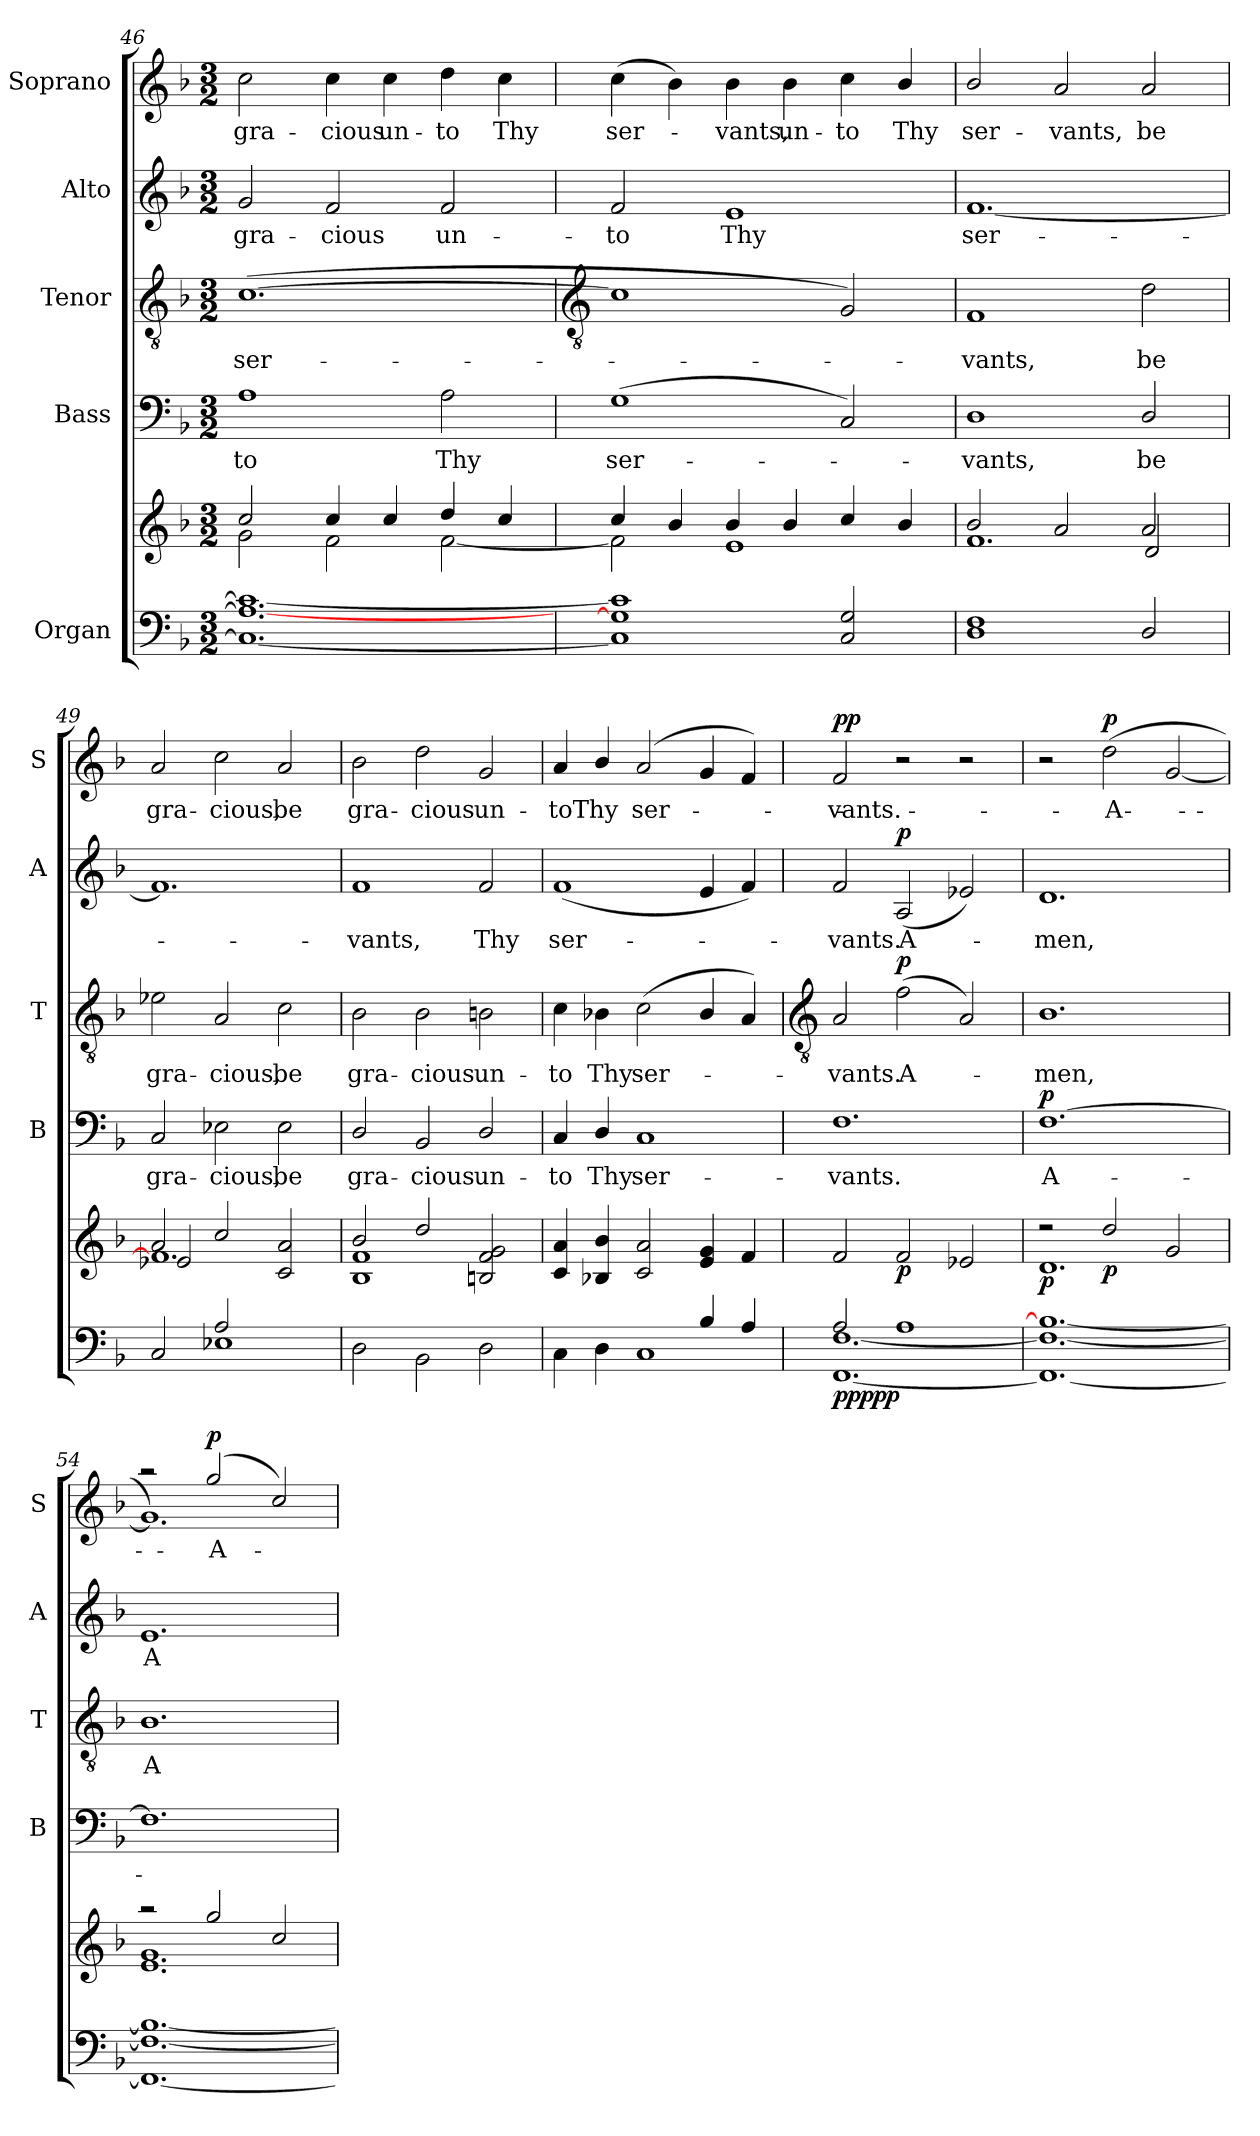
**kern	**kern	**dynam	**kern	**text	**dynam	**kern	**text	**dynam	**kern	**text	**dynam	**kern	**text	**dynam
*part5	*part5	*part5	*part4	*part4	*part4	*part3	*part3	*part3	*part2	*part2	*part2	*part1	*part1	*part1
*staff6	*staff5	*staff5/6	*staff4	*staff4	*staff4	*staff3	*staff3	*staff3	*staff2	*staff2	*staff2	*staff1	*staff1	*staff1
*I"Organ	*	*	*I"Bass	*	*	*I"Tenor	*	*	*I"Alto	*	*	*I"Soprano	*	*
*	*	*	*I'B	*	*	*I'T	*	*	*I'A	*	*	*I'S	*	*
*clefF4	*clefG2	*	*clefF4	*	*	*clefGv2	*	*	*clefG2	*	*	*clefG2	*	*
*k[b-]	*k[b-]	*	*k[b-]	*	*	*k[b-]	*	*	*k[b-]	*	*	*k[b-]	*	*
*F:	*F:	*	*F:	*	*	*F:	*	*	*F:	*	*	*F:	*	*
*M3/2	*M3/2	*	*M3/2	*	*	*M3/2	*	*	*M3/2	*	*	*M3/2	*	*
=46	=46	=46	=46	=46	=46	=46	=46	=46	=46	=46	=46	=46	=46	=46
*^	*^	*	*	*	*	*	*	*	*	*	*	*	*	*
!	!	!	!	!	!	!LO:LY:b	!	!	!LO:LY:b	!	!	!LO:LY:b	!	!	!LO:LY:b	!
1.ryy	1.C\_ 1.A\_ 1.c\_	2cc	2g\	.	1A	-to	.	(<[1.c	ser-	.	2g	gra-	.	2cc\	gra-	.
!	!	!	!	!	!	!	!	!	!	!	!	!LO:LY:b	!	!	!LO:LY:b	!
.	.	4cc	2f\	.	.	.	.	.	.	.	2f	-cious	.	4cc\	-cious	.
!	!	!	!	!	!	!	!	!	!	!	!	!	!	!	!LO:LY:b	!
.	.	4cc	.	.	.	.	.	.	.	.	.	.	.	4cc	un-	.
!	!	!	!	!	!	!LO:LY:b	!	!	!	!	!	!LO:LY:b	!	!	!LO:LY:b	!
.	.	4dd	[2f\	.	2A	Thy	.	.	.	.	2f	un-	.	4dd\	-to	.
!	!	!	!	!	!	!	!	!	!	!	!	!	!	!	!LO:LY:b	!
.	.	4cc	.	.	.	.	.	.	.	.	.	.	.	4cc\	Thy	.
!!LO:LB:g=z
=47	=47	=47	=47	=47	=47	=47	=47	=47	=47	=47	=47	=47	=47	=47	=47	=47
*	*	*	*	*	*	*	*	*clefGv2	*	*	*	*	*	*	*	*
*	*	*	*	*	*	*	*	*	*	*	*	*	*	*^	*	*
!	!	!	!	!	!	!LO:LY:b	!	!	!	!	!	!LO:LY:b	!	!	!LO:N:vis=1	!LO:LY:b	!
1.ryy	1C\] 1G\] 1c\]	4cc/	2f\]	.	(<1G	ser-	.	1c]	.	.	2f	-to	.	(>4cc\	1.ryy	ser-	.
.	.	4b-/	.	.	.	.	.	.	.	.	.	.	.	4b-\)	.	.	.
!	!	!	!	!	!	!	!	!	!	!	!	!LO:LY:b	!	!	!	!LO:LY:b	!
.	.	4b-/	1e\	.	.	.	.	.	.	.	1e	Thy	.	4b-\	.	vants,	.
!	!	!	!	!	!	!	!	!	!	!	!	!	!	!	!	!LO:LY:b	!
.	.	4b-/	.	.	.	.	.	.	.	.	.	.	.	4b-\	.	un-	.
!	!	!	!	!	!	!	!	!	!	!	!	!	!	!	!	!LO:LY:b	!
.	2C/ 2G/	4cc/	.	.	2C)	.	.	2G)	.	.	.	.	.	4cc\	.	-to	.
!	!	!	!	!	!	!	!	!	!	!	!	!	!	!	!	!LO:LY:b	!
.	.	4b-/	.	.	.	.	.	.	.	.	.	.	.	4b-/	.	Thy	.
=48	=48	=48	=48	=48	=48	=48	=48	=48	=48	=48	=48	=48	=48	=48	=48	=48	=48
*	*	*	*^	*	*	*	*	*	*	*	*	*	*	*	*	*	*
!	!	!	!	!	!	!	!LO:LY:b	!	!	!LO:LY:b	!	!	!LO:LY:b	!	!	!LO:N:vis=1	!LO:LY:b	!
1ryy	1D\ 1F\	2b-/	1.f\	1ryy	.	1D	vants,	.	1F	vants,	.	[1.f	ser-	.	2b-/	1.ryy	ser-	.
!	!	!	!	!	!	!	!	!	!	!	!	!	!	!	!	!	!LO:LY:b	!
.	.	2a/	.	.	.	.	.	.	.	.	.	.	.	.	2a	.	-vants,	.
!	!	!	!	!	!	!	!LO:LY:b	!	!	!LO:LY:b	!	!	!	!	!	!	!LO:LY:b	!
2ryy	2D/	2a/	.	2d	.	2D/	be	.	2d	be	.	.	.	.	2a	.	be	.
=49	=49	=49	=49	=49	=49	=49	=49	=49	=49	=49	=49	=49	=49	=49	=49	=49	=49	=49
!	!	!	!	!	!	!	!LO:LY:b	!	!	!LO:LY:b	!	!	!	!	!	!LO:N:vis=1	!LO:LY:b	!
2ryy	2C/	2a/	1.f\]	2e-X	.	2C	gra-	.	2e-X	gra-	.	1.f]	.	.	2a	1.ryy	gra-	.
!	!	!	!	!	!	!	!LO:LY:b	!	!	!LO:LY:b	!	!	!	!	!	!	!LO:LY:b	!
2A/	1E-X\	2cc/	.	1ryy	.	2E-X	-cious,	.	2A	-cious,	.	.	.	.	2cc\	.	-cious,	.
!	!	!	!	!	!	!	!LO:LY:b	!	!	!LO:LY:b	!	!	!	!	!	!	!LO:LY:b	!
2ryy	.	2c/ 2a/	.	.	.	2E-	be	.	2c	be	.	.	.	.	2a	.	be	.
*	*	*	*v	*v	*	*	*	*	*	*	*	*	*	*	*	*	*	*
=50	=50	=50	=50	=50	=50	=50	=50	=50	=50	=50	=50	=50	=50	=50	=50	=50	=50
!	!	!	!	!	!	!LO:LY:b	!	!	!LO:LY:b	!	!	!LO:LY:b	!	!	!LO:N:vis=1	!LO:LY:b	!
1.ryy	2D\	2b-/	1B-\ 1f\	.	2D/	gra-	.	2B-	gra-	.	1f	vants,	.	2b-\	1.ryy	gra-	.
!	!	!	!	!	!	!LO:LY:b	!	!	!LO:LY:b	!	!	!	!	!	!	!LO:LY:b	!
.	2BB-\	2dd/	.	.	2BB-	-cious	.	2B-	-cious	.	.	.	.	2dd\	.	-cious	.
!	!	!	!	!	!	!LO:LY:b	!	!	!LO:LY:b	!	!	!LO:LY:b	!	!	!	!LO:LY:b	!
.	2D\	2Bn/ 2f/ 2g/	2ryy	.	2D/	un-	.	2Bn	un-	.	2f	Thy	.	2g	.	un-	.
=51	=51	=51	=51	=51	=51	=51	=51	=51	=51	=51	=51	=51	=51	=51	=51	=51	=51
!	!	!	!	!	!	!LO:LY:b	!	!	!LO:LY:b	!	!	!LO:LY:b	!	!	!LO:N:vis=1	!LO:LY:b	!
1ryy	4C\	4c/ 4a/	1ryy	.	4C	-to	.	4c	-to	.	(<1f	ser-	.	4a	1.ryy	-toThy	.
!	!	!	!	!	!	!LO:LY:b	!	!	!LO:LY:b	!	!	!	!	!	!	!	!
.	4D\	4B-X/ 4b-/	.	.	4D/	Thy	.	4B-X	Thy	.	.	.	.	4b-/	.	.	.
!	!	!	!	!	!	!LO:LY:b	!	!	!LO:LY:b	!	!	!	!	!	!	!LO:LY:b	!
.	1C\	2c/ 2a/	.	.	1C	ser-	.	(<2c	ser-	.	.	.	.	(<2a	.	ser-	.
4B-/	.	4e/ 4g/	2ryy	.	.	.	.	4B-/	.	.	4e	.	.	4g	.	.	.
4A/	.	4f/	.	.	.	.	.	4A)	.	.	4f)	.	.	4f)	.	.	.
!!LO:LB:g=z	!!
=52	=52	=52	=52	=52	=52	=52	=52	=52	=52	=52	=52	=52	=52	=52	=52	=52	=52
*	*	*	*	*	*	*	*	*clefGv2	*	*	*	*	*	*	*	*	*
!	!	!	!	!LO:DY:b=2	!	!LO:LY:b	!	!	!LO:LY:b	!	!	!LO:LY:b	!	!	!	!LO:LY:b	!
!	!	!	!	!LO:DY:n=1:b=2	!	!	!	!	!	!	!	!	!	!	!	!	!
!	!	!	!	!LO:DY:n=2:b=2	!	!	!	!	!	!	!	!	!	!	!	!	!
!	!	!	!	!LO:DY:n=3:b	!	!	!	!	!	!	!	!	!	!	!	!	!
!	!	!	!	!LO:DY:n=4:b	!	!	!	!	!	!	!	!	!	!	!	!	!LO:DY:b
2A/	[1.FF\ [1.F\	2f/	1.ryy	p p p p p	1.F	-vants.	.	2A	vants.	.	2f	vants.	.	2ryy	2f/	vants.	pp
!	!	!	!	!LO:DY:n=5:b	!	!	!	!	!LO:LY:b	!LO:DY:b	!	!LO:LY:b	!LO:DY:b	!	!	!	!
1A	.	2f/	.	p	.	.	.	(<2f	A-	p	(<2A	A-	p	2r	1ryy	.	.
.	.	2e-X/	.	.	.	.	.	2A)	.	.	2e-X)	.	.	2r	.	.	.
=53	=53	=53	=53	=53	=53	=53	=53	=53	=53	=53	=53	=53	=53	=53	=53	=53	=53
!	!	!	!	!LO:DY:b	!	!LO:LY:b	!LO:DY:b	!	!LO:LY:b	!	!	!LO:LY:b	!	!	!	!	!
1.ryy	1.FF\_ 1.F\_ 1.B-\_	2r	1.d\	p	[1.F	A-	p	1.B-	men,	.	1.d	men,	.	2ryy	2r	.	.
!	!	!	!	!LO:DY:b	!	!	!	!	!	!	!	!	!	!	!	!LO:LY:b	!LO:DY:b
.	.	2dd/	.	p	.	.	.	.	.	.	.	.	.	2ryy	(<2dd\	A-	p
.	.	2g/	.	.	.	.	.	.	.	.	.	.	.	2ryy	[2g/	.	.
=54	=54	=54	=54	=54	=54	=54	=54	=54	=54	=54	=54	=54	=54	=54	=54	=54	=54
!	!	!	!	!	!	!	!	!	!LO:LY:b	!	!	!LO:LY:b	!	!	!	!	!
1.ryy	1.FF\_ 1.F\_ 1.B-\_	2r	1.e\ 1.g\	.	1.F]	.	.	1.B-	A-	.	1.e	A-	.	2r	1.g\])	.	.
!	!	!	!	!	!	!	!	!	!	!	!	!	!	!	!	!LO:LY:a	!LO:DY:a
.	.	2gg/	.	.	.	.	.	.	.	.	.	.	.	(<2gg/	.	A-	p
.	.	2cc/	.	.	.	.	.	.	.	.	.	.	.	2cc/)	.	.	.
*v	*v	*	*	*	*	*	*	*	*	*	*	*	*	*v	*v	*	*
*	*v	*v	*	*	*	*	*	*	*	*	*	*	*	*	*
=	=	=	=	=	=	=	=	=	=	=	=	=	=	=
*-	*-	*-	*-	*-	*-	*-	*-	*-	*-	*-	*-	*-	*-	*-
